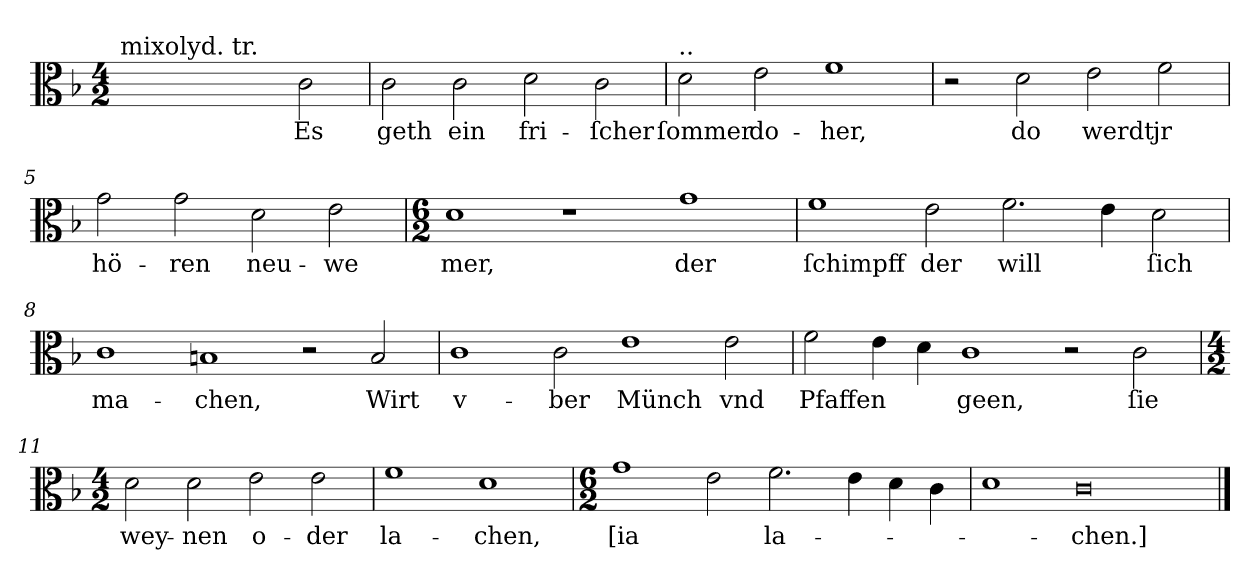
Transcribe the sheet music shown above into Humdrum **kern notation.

**kern	**text
*part1	*part1
*staff1	*staff1
*clefC3	*
*k[b-]	*
*C:mix	*
*M4/2	*
=1	=1
!LO:TX:a:t=mixolyd. tr.	!
1ryy	.
2ryy	.
2c	Es
=2	=2
2c	geth
2c	ein
2d	fri-
2c	-ſcher
=3	=3
!LO:TX:a:t=..	!
2d	ſommer
2e	do-
1f	-her,
=4	=4
2r	.
2d	do
2e	werdt
2f	jr
=5	=5
2g	hö-
2g	-ren
2d	neu-
2e	-we
=6	=6
*M6/2	*
1d	mer,
1r	.
1g	der
=7	=7
1f	ſchimpff
2e	der
2.f	will
4e	.
2d	ſich
=8	=8
1c	ma-
1Bn	-chen,
2r	.
2B	Wirt
=9	=9
1c	v-
2c	-ber
1e	Münch
2e	vnd
=10	=10
2f	Pfaffen
4e	.
4d	.
1c	geen,
2r	.
2c	ſie
=11	=11
*M4/2	*
2d	wey-
2d	-nen
2e	o-
2e	-der
=12	=12
1f	la-
1d	-chen,
=13	=13
*M6/2	*
1g	[ia
2e	.
2.f	la-
4e	.
4d	.
4c	.
=14	=14
1d	.
0c	-chen.]
==	==
*-	*-
